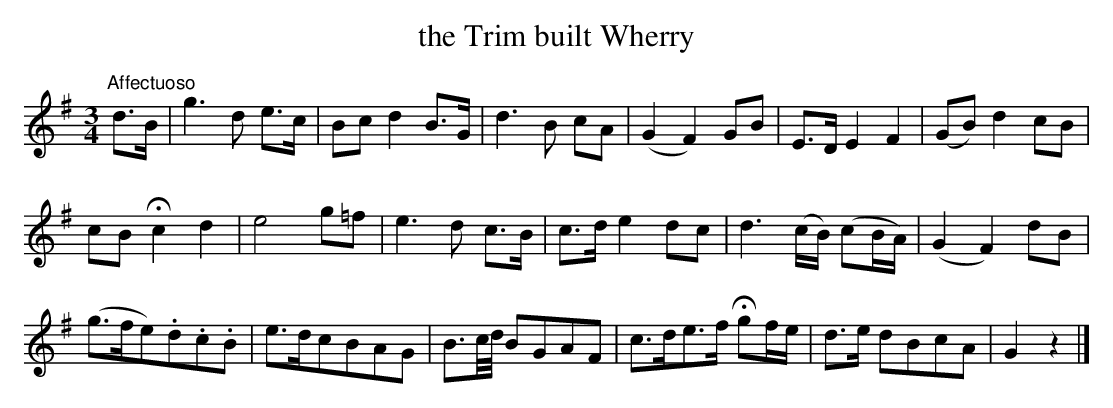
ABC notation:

X:1
T:the Trim built Wherry
M:3/4
K:G major
"Affectuoso" d>B|\
g3d e>c| Bcd2 B>G| \
d3B cA| (G2F2) GB|\
E>D E2F2| (GB)d2cB|
cB Hc2d2| e4 g=f|\
e3d c>B| c>de2 dc| \
d3(c/B/) (cB/A/)| (G2F2) dB|
(g>fe).d.c.B| e>dcBAG| \
B3/c//d// BGAF| c>de>f Hgf/e/| \
d>e dBcA| G2z2|]
